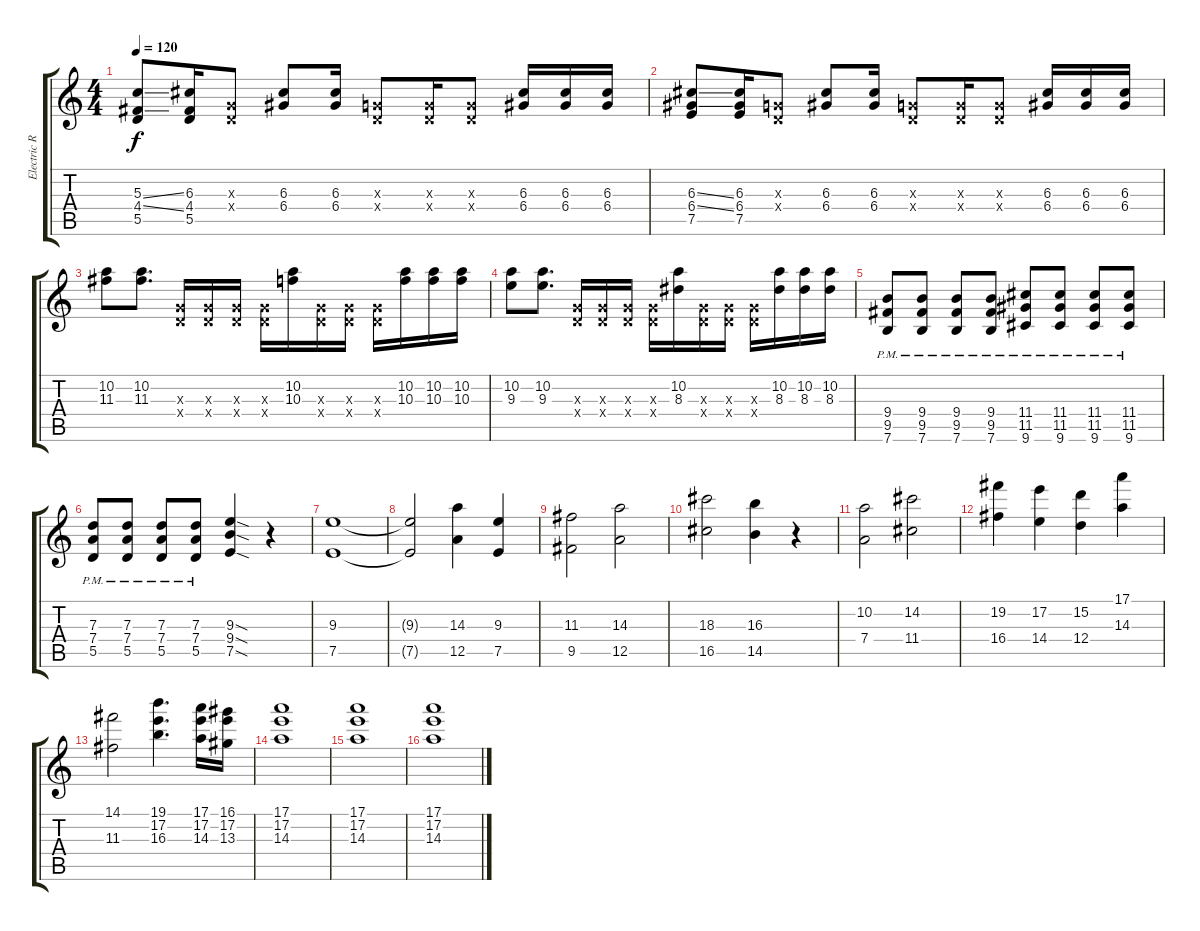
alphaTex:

\track ("Electric Rhythm" "Electric R") {instrument distortionguitar}
\staff {score tabs}
\tuning (E4 B3 G3 D3 A2 E2) {hide}
\ts (4 4)
\tempo 120
\clef g2
\ks c
(5.3{ss} 4.4{ss} 5.5).8{dy f} (6.3 4.4 5.5).16 (0.3{x} 0.4{x}).8 (6.3 6.4).8 (6.3 6.4).16 (0.3{x} 0.4{x}).8 (0.3{x} 0.4{x}).16 (0.3{x} 0.4{x}).8 (6.3 6.4).16 (6.3 6.4).16 (6.3 6.4).16 |
(6.3{ss} 6.4{ss} 7.5).8 (6.3 6.4 7.5).16 (0.3{x} 0.4{x}).8 (6.3 6.4).8 (6.3 6.4).16 (0.3{x} 0.4{x}).8 (0.3{x} 0.4{x}).16 (0.3{x} 0.4{x}).8 (6.3 6.4).16 (6.3 6.4).16 (6.3 6.4).16 |
(10.2 11.3).8 (10.2 11.3).8{d} (0.3{x} 0.4{x}).16 (0.3{x} 0.4{x}).16 (0.3{x} 0.4{x}).16 (0.3{x} 0.4{x}).16 (10.2 10.3).16 (0.3{x} 0.4{x}).16 (0.3{x} 0.4{x}).16 (0.3{x} 0.4{x}).16 (10.2 10.3).16 (10.2 10.3).16 (10.2 10.3).16 |
(10.2 9.3).8 (10.2 9.3).8{d} (0.3{x} 0.4{x}).16 (0.3{x} 0.4{x}).16 (0.3{x} 0.4{x}).16 (0.3{x} 0.4{x}).16 (10.2 8.3).16 (0.3{x} 0.4{x}).16 (0.3{x} 0.4{x}).16 (0.3{x} 0.4{x}).16 (10.2 8.3).16 (10.2 8.3).16 (10.2 8.3).16 |
(9.4{pm} 9.5{pm} 7.6{pm}).8 (9.4{pm} 9.5{pm} 7.6{pm}).8 (9.4{pm} 9.5{pm} 7.6{pm}).8 (9.4{pm} 9.5{pm} 7.6{pm}).8 (11.4{pm} 11.5{pm} 9.6{pm}).8 (11.4{pm} 11.5{pm} 9.6{pm}).8 (11.4{pm} 11.5{pm} 9.6{pm}).8 (11.4{pm} 11.5{pm} 9.6{pm}).8 |
(7.3{pm} 7.4{pm} 5.5{pm}).8 (7.3{pm} 7.4{pm} 5.5{pm}).8 (7.3{pm} 7.4{pm} 5.5{pm}).8 (7.3{pm} 7.4{pm} 5.5{pm}).8 (9.3{sod} 9.4{sod} 7.5{sod}).4 r.4 |
(9.3 7.5).1 |
(9.3{t} 7.5{t}).2 (14.3 12.5).4 (9.3 7.5).4 |
(11.3 9.5).2 (14.3 12.5).2 |
(18.3 16.5).2 (16.3 14.5).4 r.4 |
(10.2 7.4).2 (14.2 11.4).2 |
(19.2 16.4).4 (17.2 14.4).4 (15.2 12.4).4 (17.1 14.3).4 |
(14.1 11.3).2 (19.1 17.2 16.3).4{d} (17.1 17.2 14.3).16 (16.1 17.2 13.3).16 |
(17.1 17.2 14.3).1 |
(17.1 17.2 14.3).1 |
(17.1 17.2 14.3).1
